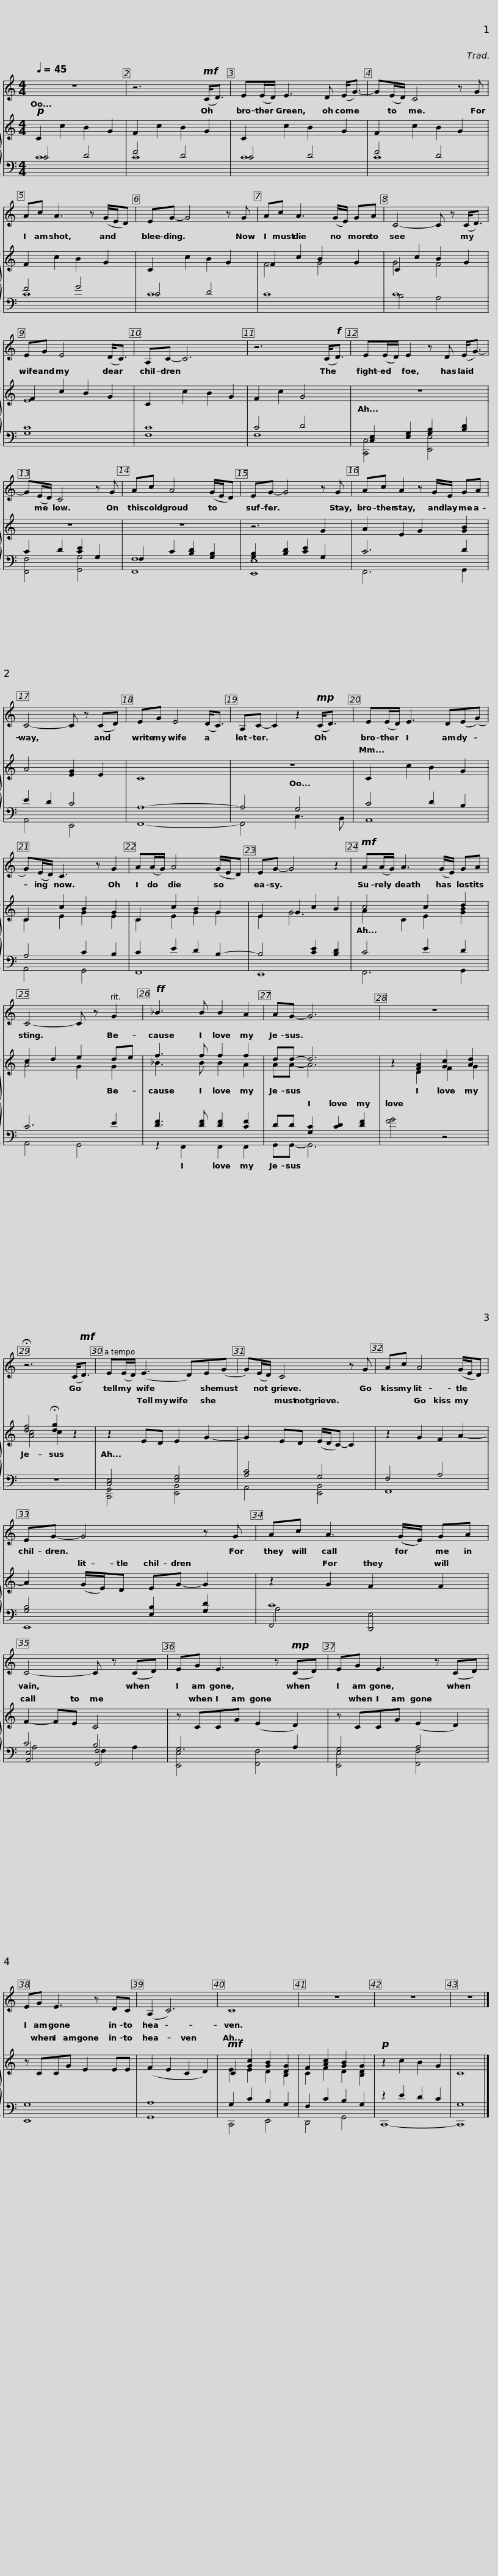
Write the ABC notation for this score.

X:1
%%score 1 { ( 2 5 ) | ( 3 4 6 ) }
L:1/8
Q:1/4=45
M:4/4
I:linebreak $
K:C
V:1 treble
V:2 treble
V:5 treble
V:3 bass
V:4 bass
V:6 bass
V:1
 z8 | z6!mf! (C<D) | E(E/D/) E3 D (E<G-) | G(E/D/) C4 z G | Ac A3 z (G/E/D) |$ %5
 EG- G4 z G | Ac A3 (G/E/) GA | C4- C z (C<D) | EG E4 (D<C) | A,C- C6 |$ %10
 z6 (C<!f!D) | E(E/D/) E2 z D (E<G-) | G(E/D/) C4 z G | Ac A4 (G/E/D) | EG- G4 z G |$ %15
 Ac A2 z G/E/ GA | C4- C z (CD) | EG E4 (D<C) | A,C- C2 z2!mp! (C<D) |$ E(E/D/) E3 D(E(G) | %20
 G)(E/D/) C3 z G2 | A(A/G/) A4 (G/E/D) | EG- G4 z2 |!mf! A(A/G/) A3 (G/E/) GA |$ C4- C z G2 | %25
!ff! _B3 B B2 A2 | AG- G6 | z8 | !fermata!z6 (C<!mf!D) |$ E(E/D/) (E3 D)E(G | %30
 G)(E/D/) C4 z G | Ac A4 (G/E/D) |$ EG- G4 z G | Ac A3 ((G/E/)) GA | C4- C z (CD) | %35
 EG E3 z!mp! (CD) |$ EG E3 z (CD) | EG E3 z DC | (A,2 C6) | C8 | %40
 z8 | z8 | z8 |] %43
V:2
!p! C2 c2 B2 G2 | F2 c2 B2 G2 | C2 c2 B2 G2 | F2 c2 B2 G2 | F2 c2 B2 G2 |$ %5
 C2 c2 B2 G2 | F2 c2 B2 G2 | C2 c2 B2 G2 | F2 c2 B2 G2 | C2 c2 B2 G2 |$ %10
 F2 c2 G4 | z8 | z8 | z8 | z6 G2 |$ %15
 A2 E2 G2 [GB]2 | A4 [EG]2 E2 | C8 | z8 |$ C2 c2 B2 G2 | %20
 C2 c2 B2 G2 | C2 c2 B2 G2 | E2 G2 c2 B2 | c4 c2 d2 |$ c2 d2 e2 de | %25
 f3 f f2 f2 | dd- d6 | z2 [FA]2 [Gc]2 [Ad]2 | [df]4 !fermata![dg]2 z2 |$ z2 ED E2 G2- | %30
 G2 ED (E/D/C-) C2 | z2 G2 F2 A2- |$ A2 (G/E/)D EG- G2 | z2 G2 F2 F2 | F2- FE C4 | %35
 z CCG (E2 D2) |$ z CCG (E2 D2) | z CCG E2 EE | (F2 E2 C2 D2) |!mf! C2 [Gc]2 [GB]2 [DG]2 | %40
 F2 [Ac]2 [GB]2 [DG]2 |!p! z2 c2 B2 G2 | C8 |] %43
V:3
 C4 D4 | F4 D4 | C4 D4 | F4 D4 | F4 G4 |$ %5
 C4 D4 | C8 | C8 | C8 | C8 |$ %10
 C4 D4 | [C,E,]2 [E,G,]2 [G,B,]2 [B,D]2 | C2 D2 [CE]2 G,2 | F,2 C2 [B,D]2 [G,B,]2 | [G,B,]2 [B,D]2 [CE]2 G,2 |$ %15
 C6 D2 | E2 D2 C4 | A,8- | A,4 G,4 |$ C4 D2 B,2 | %20
 A,4 C2 B,2 | C2 E2 D2 B,2- | B,4 [CE]2 [B,D]2 | C4 E2 D2 |$ C6 E2 | %25
 [DF]3 [DF] [DF]2 [CF]2 | DD [G,C]2 [CD]2 [DF]2 | [FG]4 z4 | z8 |$ [C,E,]4 [E,G,]4 | %30
 [A,C]4 G,4 | F,4 A,4 |$ [G,B,]4 [E,B,]2 [G,D]2 | C8 | C4 B,4 | %35
 G,6 A,2 |$ G,4 A,4 | [E,,G,]8 | [G,,A,]8 | G,2 C2 B,2 G,2 | %40
 F,2 C2 B,2 G,2 | z2 E2 D2 C2 | G,8 |] %43
V:4
 C8 | C8 | C8 | C8 | C8 |$ %5
 C8 | x8 | B,4 A,4 | G,8 | F,8 |$ %10
 F,8 | [C,,C,]4 [E,,E,]4 | [F,,F,]4 [G,,G,]4 | [F,,F,]8 | [E,,E,]8 |$ %15
 F,,6 G,,2 | A,,4 E,,4 | F,,8- | F,,4 C,3 B,, |$ A,,8 | %20
 A,,4 G,,4 | F,,8 | E,,8 | F,,6 G,,2 |$ A,,4 G,,4 | %25
 z2 F,,2 F,,2 F,,2 | G,,G,,- G,,6 | x8 | x8 |$ [C,,G,,]4 [E,,B,,]4 | %30
 A,,4 [E,,B,,]4 | F,,8 |$ E,,8 | F,,4 D,,4 | [A,,E,]4 [F,,F,]4 | %35
 [E,,E,]4 [F,,F,]4 |$ [E,,E,]4 [F,,F,]4 | x8 | x8 | C,,4 E,,4 | %40
 D,,4 G,,4 | C,,8- | C,,8 |] %43
V:5
 x8 | x8 | x8 | x8 | x8 |$ %5
 x8 | F4 G4 | G4 F4 | E8 | x8 |$ %10
 x8 | x8 | x8 | x8 | x8 |$ %15
 x8 | x8 | x8 | x8 |$ x8 | %20
 C2 E2 G2 E2 | C2 E2 G2 G2 | E2 G6 | A2 C2 E2 [GB]2 |$ A4 G2 G2 | %25
 _B3 B B2 A2 | AA- A6 | z2 D2 F2 G2 | [Ac]4 c2 z2 |$ x8 | %30
 x8 | x8 |$ x8 | x8 | x8 | %35
 x8 |$ x8 | x8 | x8 | E2 E2 D2 B,2 | %40
 C2 F2 D2 B,2 | x8 | x8 |] %43
V:6
 x8 | x8 | x8 | x8 | x8 |$ %5
 x8 | x8 | x8 | x8 | x8 |$ %10
 x8 | x8 | x8 | x8 | x8 |$ %15
 x8 | x8 | x8 | x8 |$ x8 | %20
 x8 | x8 | x8 | x8 |$ x8 | %25
 x8 | x8 | x8 | x8 |$ x8 | %30
 x8 | x8 |$ x8 | A,4 E,4 | A,4 F,2 A,2 | %35
 x8 |$ x8 | x8 | x8 | x8 | %40
 x8 | x8 | x8 |] %43
